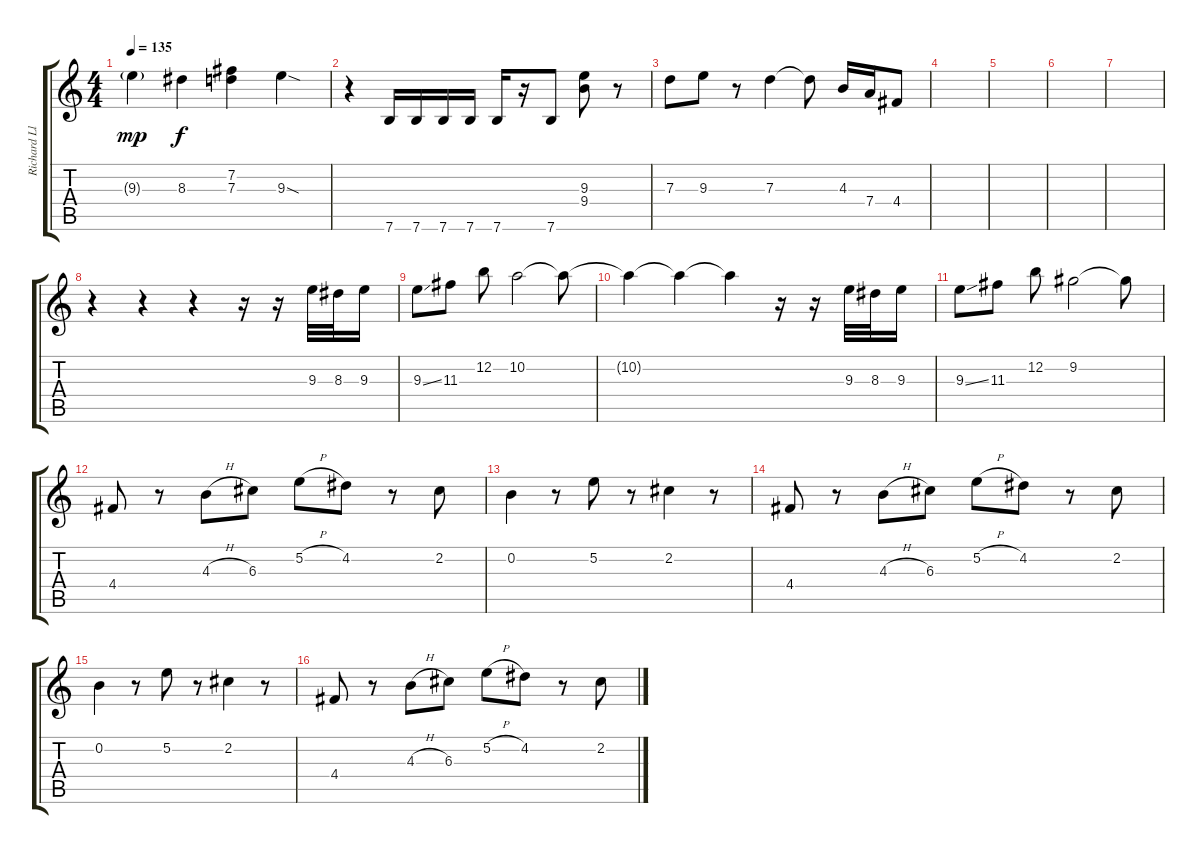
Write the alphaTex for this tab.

\track ("Richard Lloyd" "Richard Ll") {instrument distortionguitar}
\staff {score tabs}
\tuning (E4 B3 G3 D3 A2 E2) {hide}
\ts (4 4)
\tempo 135
\clef g2
\ks c
9.3{g}.4{dy mp} 8.3.4{dy f} (7.2 7.3).4 9.3{sod}.4 |
r.4 7.6.16 7.6.16 7.6.16 7.6.16 7.6.16 r.16 7.6.8 (9.3 9.4).8 r.8 |
7.3.8 9.3.8 r.8 7.3.4 7.3{t}.8 4.3.16 7.4.16 4.4.8 |
|
|
|
|
r.4 r.4 r.4 r.16 r.16 9.3.32 8.3.32 9.3.16 |
9.3{ss}.8 11.3.8 12.2.8 10.2.2 10.2{t}.8 |
10.2{t}.4 10.2{t}.4 10.2{t}.4 r.16 r.16 9.3.32 8.3.32 9.3.16 |
9.3{ss}.8 11.3.8 12.2.8 9.2.2 9.2{t}.8 |
4.4.8 r.8 4.3{h}.8 6.3.8 5.2{h}.8 4.2.8 r.8 2.2.8 |
0.2.4 r.8 5.2.8 r.8 2.2.4 r.8 |
4.4.8 r.8 4.3{h}.8 6.3.8 5.2{h}.8 4.2.8 r.8 2.2.8 |
0.2.4 r.8 5.2.8 r.8 2.2.4 r.8 |
4.4.8 r.8 4.3{h}.8 6.3.8 5.2{h}.8 4.2.8 r.8 2.2.8
